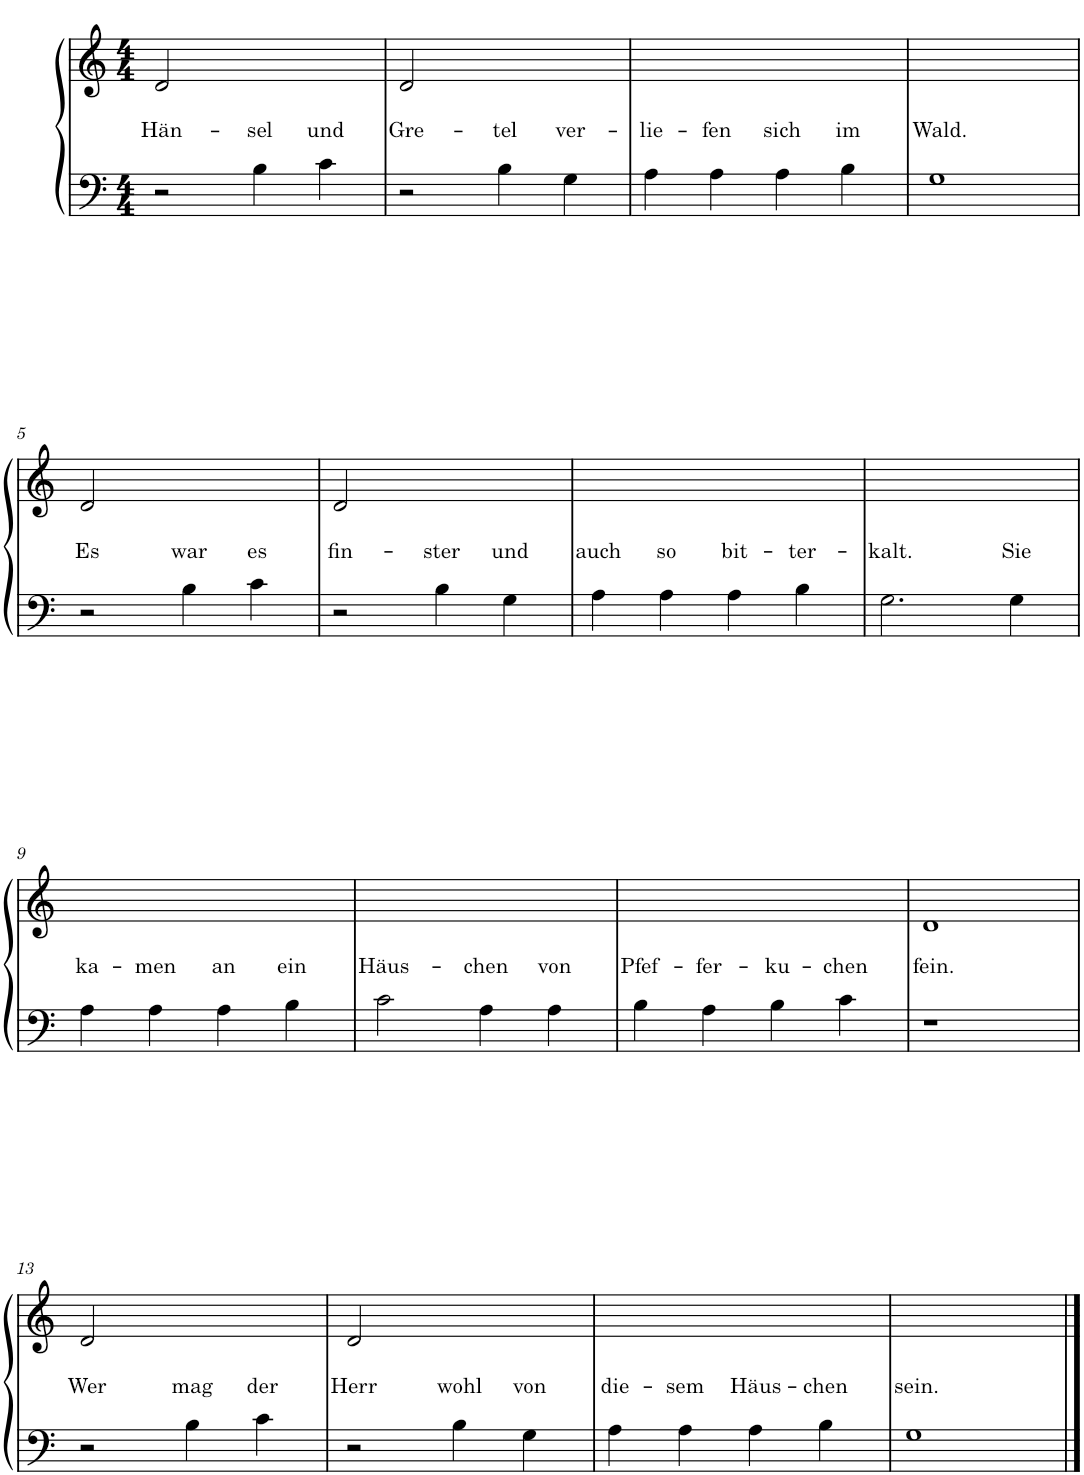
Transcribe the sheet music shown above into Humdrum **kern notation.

**kern	**kern	**text
*part1	*part1	*part1
*staff2	*staff1	*staff1
*I"Klavier	*	*
*I'Klav.	*	*
*clefF4	*clefG2	*
*k[]	*k[]	*
*M4/4	*M4/4	*
=1	=1	=1
!	!	!LO:LY:b
2r	2d/	Hän-
!	!	!LO:LY:b
4B\	4B	-sel
!	!	!LO:LY:b
4c\	4c	und
=2	=2	=2
!	!	!LO:LY:b
2r	2d/	Gre-
!	!	!LO:LY:b
4B\	4B	-tel
!	!	!LO:LY:b
4G\	4G	ver-
=3	=3	=3
!	!	!LO:LY:b
4A\	4A	-lie-
!	!	!LO:LY:b
4A\	4A	-fen
!	!	!LO:LY:b
4A\	4A	sich
!	!	!LO:LY:b
4B\	4B	im
=4	=4	=4
!	!	!LO:LY:b
1G	1G	Wald.
!!LO:LB:g=z
=5	=5	=5
!	!	!LO:LY:b
2r	2d/	Es
!	!	!LO:LY:b
4B\	4B	war
!	!	!LO:LY:b
4c\	4c	es
=6	=6	=6
!	!	!LO:LY:b
2r	2d/	fin-
!	!	!LO:LY:b
4B\	4B	-ster
!	!	!LO:LY:b
4G\	4G	und
=7	=7	=7
!	!	!LO:LY:b
4A\	4A	auch
!	!	!LO:LY:b
4A\	4A	so
!	!	!LO:LY:b
4A\	4A	bit-
!	!	!LO:LY:b
4B\	4B	-ter-
=8	=8	=8
!	!	!LO:LY:b
2.G\	2.G	-kalt.
!	!	!LO:LY:b
4G\	4G	Sie
!!LO:LB:g=z
=9	=9	=9
!	!	!LO:LY:b
4A\	4A	ka-
!	!	!LO:LY:b
4A\	4A	-men
!	!	!LO:LY:b
4A\	4A	an
!	!	!LO:LY:b
4B\	4B	ein
=10	=10	=10
!	!	!LO:LY:b
2c\	2c	Häus-
!	!	!LO:LY:b
4A\	4A	-chen
!	!	!LO:LY:b
4A\	4A	von
=11	=11	=11
!	!	!LO:LY:b
4B\	4B	Pfef-
!	!	!LO:LY:b
4A\	4A	-fer-
!	!	!LO:LY:b
4B\	4B	-ku-
!	!	!LO:LY:b
4c\	4c	-chen
=12	=12	=12
!	!	!LO:LY:b
1r	1d	fein.
!!LO:LB:g=z
=13	=13	=13
!	!	!LO:LY:b
2r	2d/	Wer
!	!	!LO:LY:b
4B\	4B	mag
!	!	!LO:LY:b
4c\	4c	der
=14	=14	=14
!	!	!LO:LY:b
2r	2d/	Herr
!	!	!LO:LY:b
4B\	4B	wohl
!	!	!LO:LY:b
4G\	4G	von
=15	=15	=15
!	!	!LO:LY:b
4A\	4A	die-
!	!	!LO:LY:b
4A\	4A	-sem
!	!	!LO:LY:b
4A\	4A	Häus-
!	!	!LO:LY:b
4B\	4B	-chen
=16	=16	=16
!	!	!LO:LY:b
1G	1G	sein.
==	==	==
*-	*-	*-
